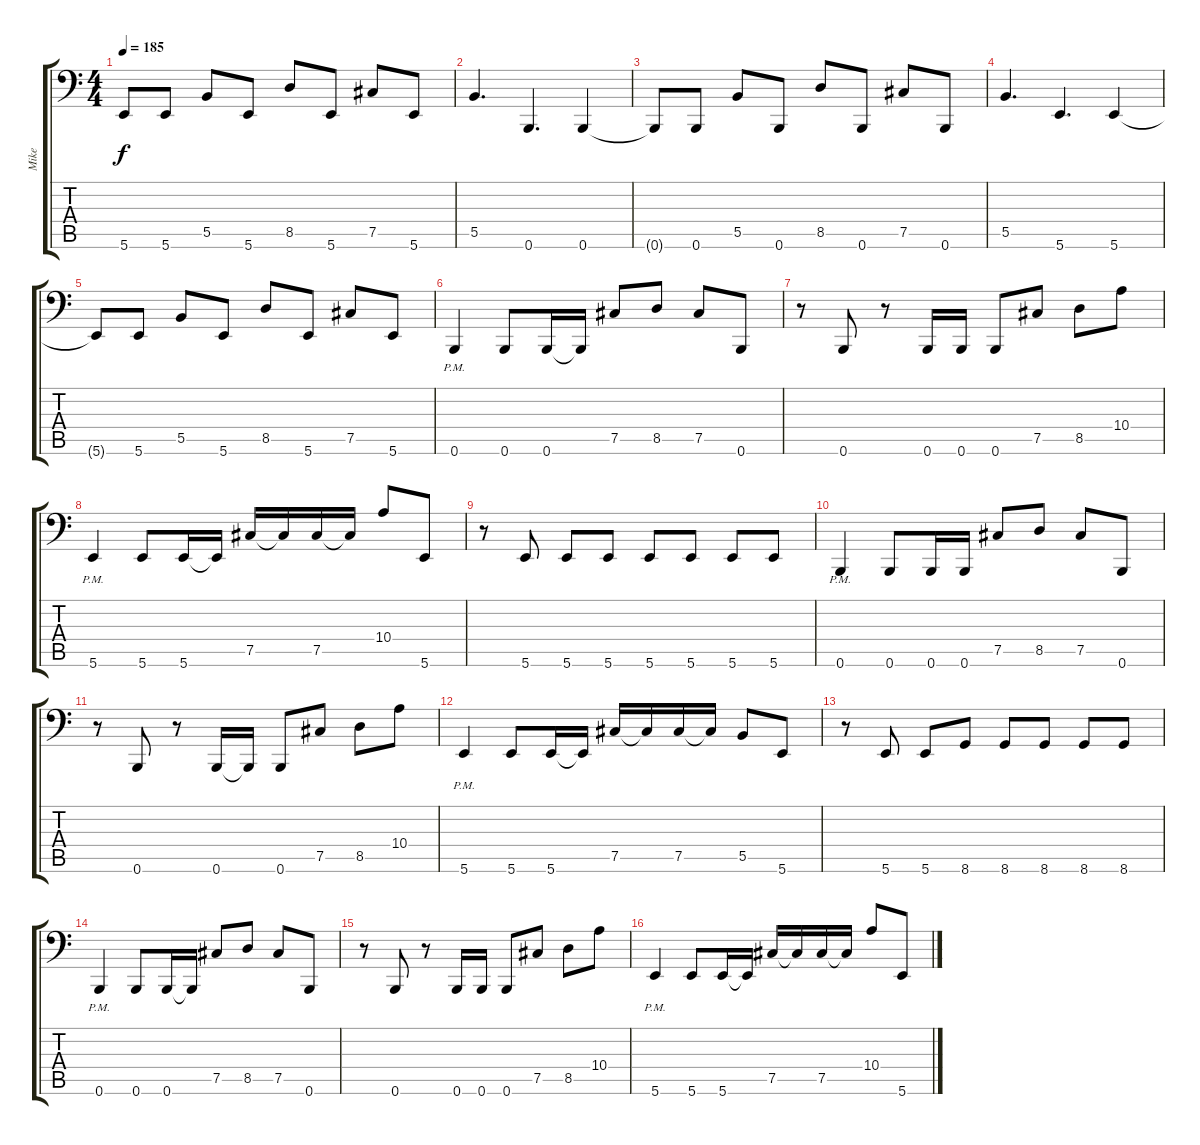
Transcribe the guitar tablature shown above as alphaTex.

\track ("Mike" "Mike") {instrument electricbasspick}
\staff {score tabs}
\tuning (Db3 Ab2 E2 B1 Gb1 B0) {hide}
\ts (4 4)
\tempo 185
\clef f4
\ks c
5.6{t}.8{dy f} 5.6.8 5.5.8 5.6.8 8.5.8 5.6.8 7.5.8 5.6.8 |
5.5.4{d} 0.6.4{d} 0.6.4 |
0.6{t}.8 0.6.8 5.5.8 0.6.8 8.5.8 0.6.8 7.5.8 0.6.8 |
5.5.4{d} 5.6.4{d} 5.6.4 |
5.6{t}.8 5.6.8 5.5.8 5.6.8 8.5.8 5.6.8 7.5.8 5.6.8 |
0.6{pm}.4 0.6.8 0.6.16 0.6{t}.16 7.5.8 8.5.8 7.5.8 0.6.8 |
r.8 0.6.8 r.8 0.6.16 0.6.16 0.6.8 7.5.8 8.5.8 10.4.8 |
5.6{pm}.4 5.6.8 5.6.16 5.6{t}.16 7.5.16 7.5{t}.16 7.5.16 7.5{t}.16 10.4.8 5.6.8 |
r.8 5.6.8 5.6.8 5.6.8 5.6.8 5.6.8 5.6.8 5.6.8 |
0.6{pm}.4 0.6.8 0.6.16 0.6.16 7.5.8 8.5.8 7.5.8 0.6.8 |
r.8 0.6.8 r.8 0.6.16 0.6{t}.16 0.6.8 7.5.8 8.5.8 10.4.8 |
5.6{pm}.4 5.6.8 5.6.16 5.6{t}.16 7.5.16 7.5{t}.16 7.5.16 7.5{t}.16 5.5.8 5.6.8 |
r.8 5.6.8 5.6.8 8.6.8 8.6.8 8.6.8 8.6.8 8.6.8 |
0.6{pm}.4 0.6.8 0.6.16 0.6{t}.16 7.5.8 8.5.8 7.5.8 0.6.8 |
r.8 0.6.8 r.8 0.6.16 0.6.16 0.6.8 7.5.8 8.5.8 10.4.8 |
5.6{pm}.4 5.6.8 5.6.16 5.6{t}.16 7.5.16 7.5{t}.16 7.5.16 7.5{t}.16 10.4.8 5.6.8
